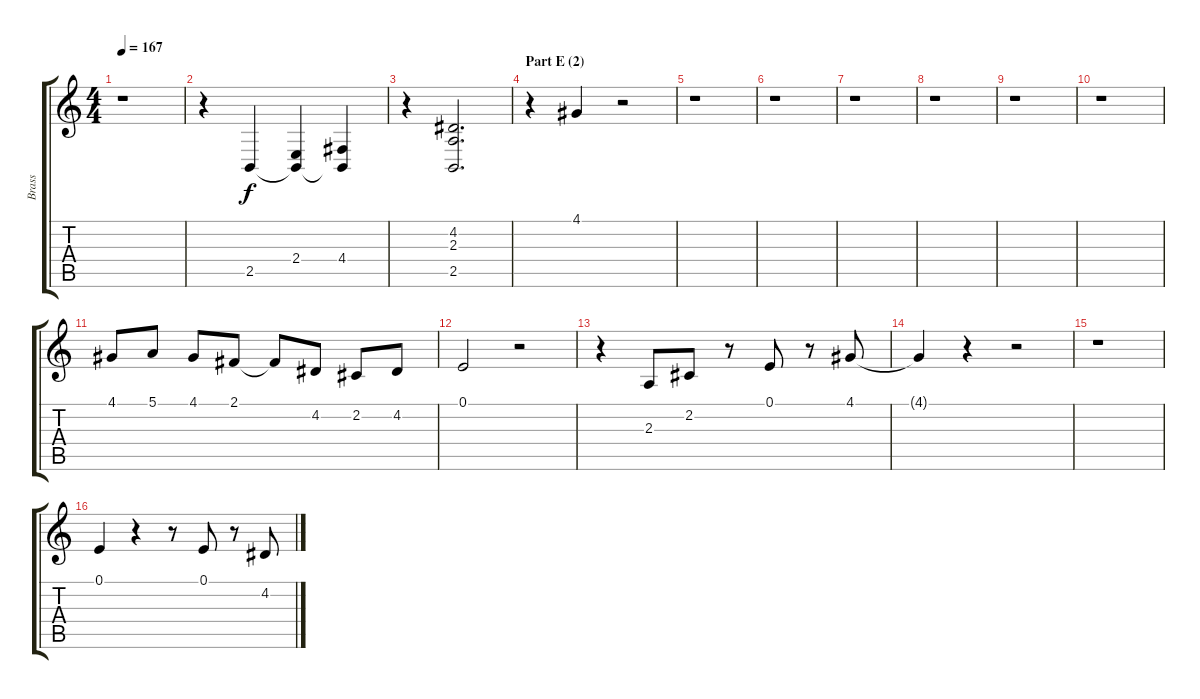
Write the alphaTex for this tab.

\track ("Brass" "Brass") {mute instrument brasssection}
\staff {score tabs}
\tuning (E4 B3 G3 D3 A2 E2) {hide}
\ts (4 4)
\tempo 167
\clef g2
\ks c
r.1{dy f} |
r.4 2.5.4 (2.4 2.5{t}).4 (4.4 2.5{t}).4 |
r.4 (4.2 2.3 2.5).2{d} |
\section ("" "Part E (2)")
r.4 4.1.4 r.2 |
r.1 |
r.1 |
r.1 |
r.1 |
r.1 |
r.1 |
4.1.8 5.1.8 4.1.8 2.1.8 2.1{t}.8 4.2.8 2.2.8 4.2.8 |
0.1.2 r.2 |
r.4 2.3.8 2.2.8 r.8 0.1.8 r.8 4.1.8 |
4.1{t}.4 r.4 r.2 |
r.1 |
0.1.4 r.4 r.8 0.1.8 r.8 4.2.8
